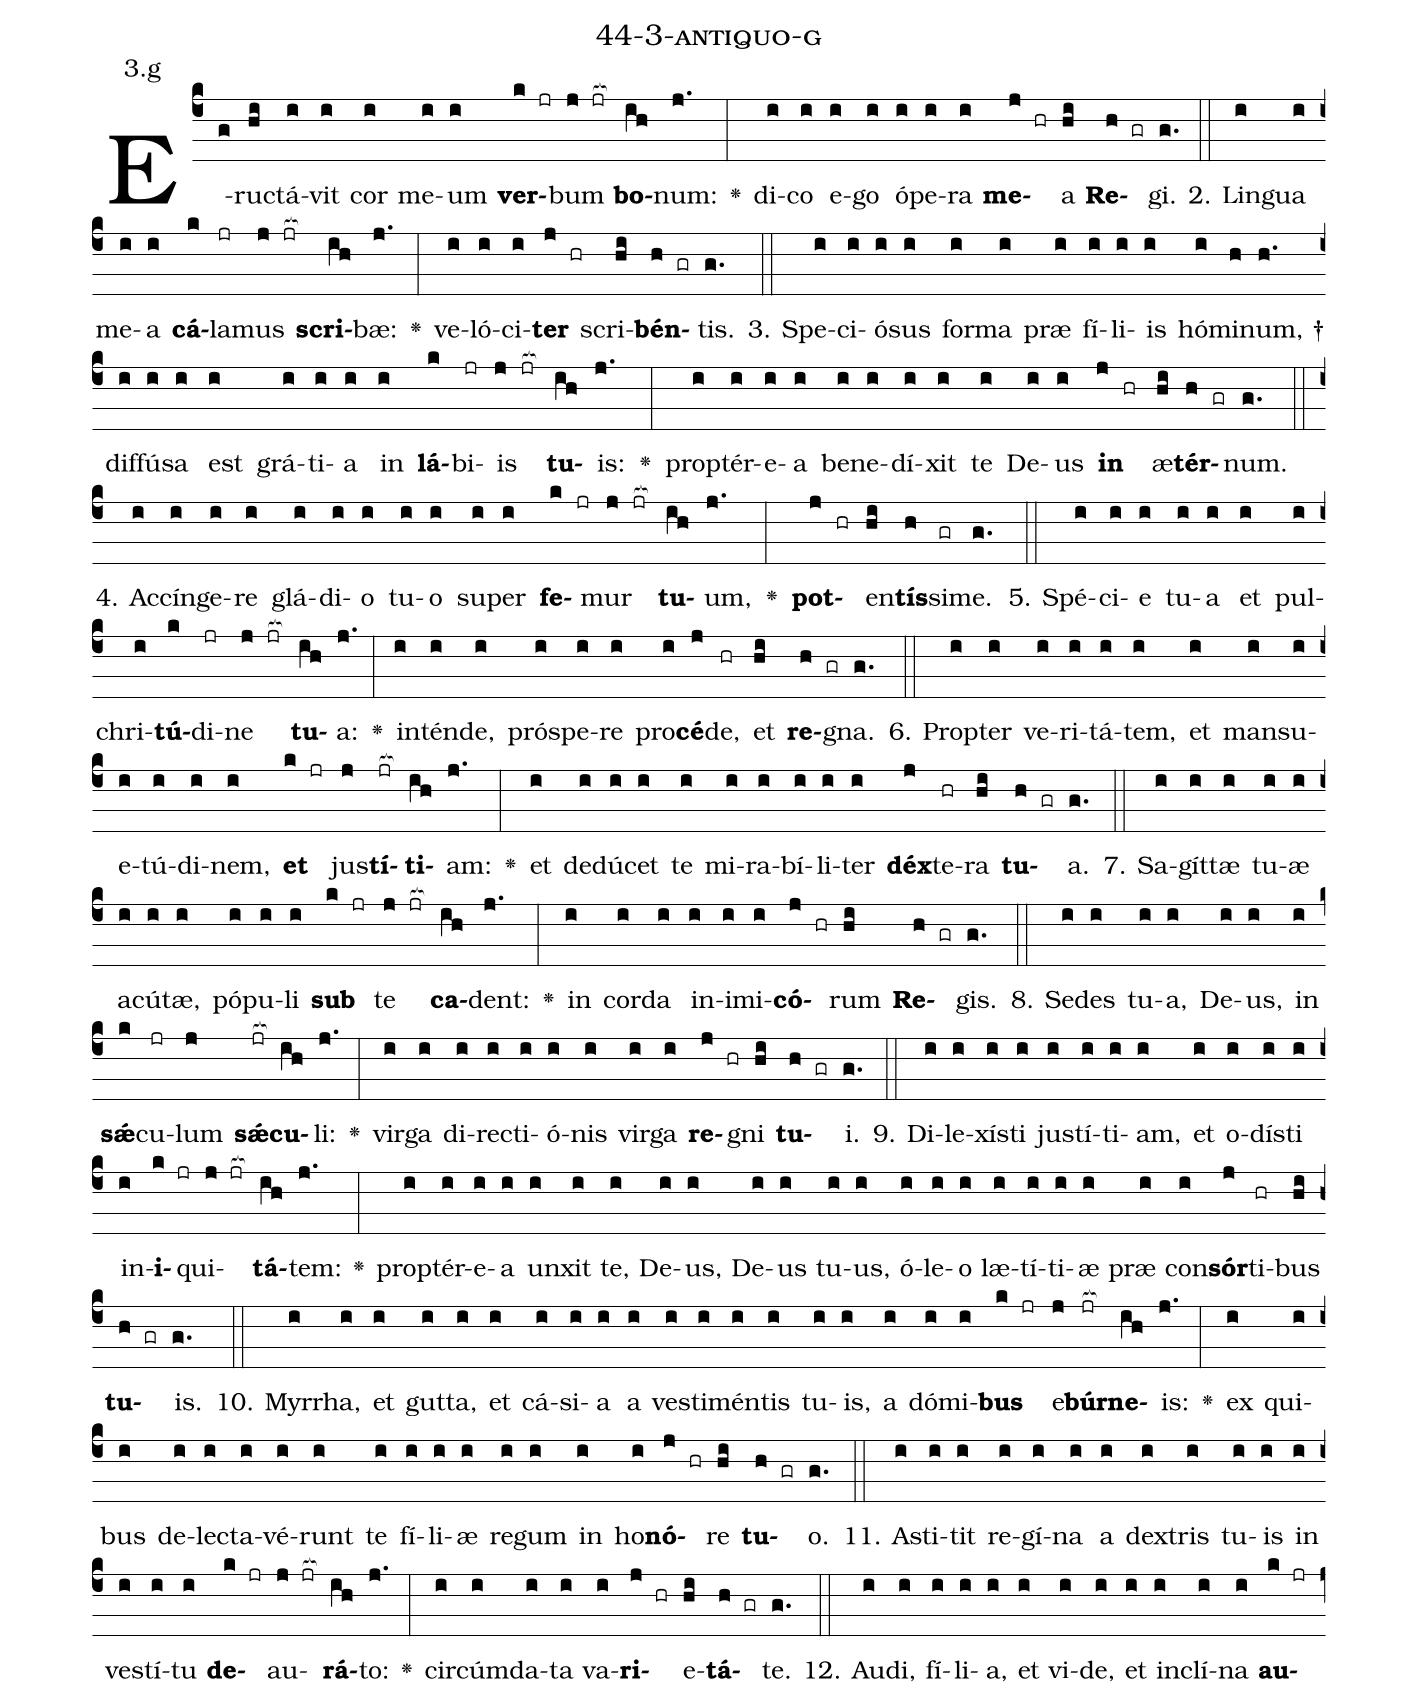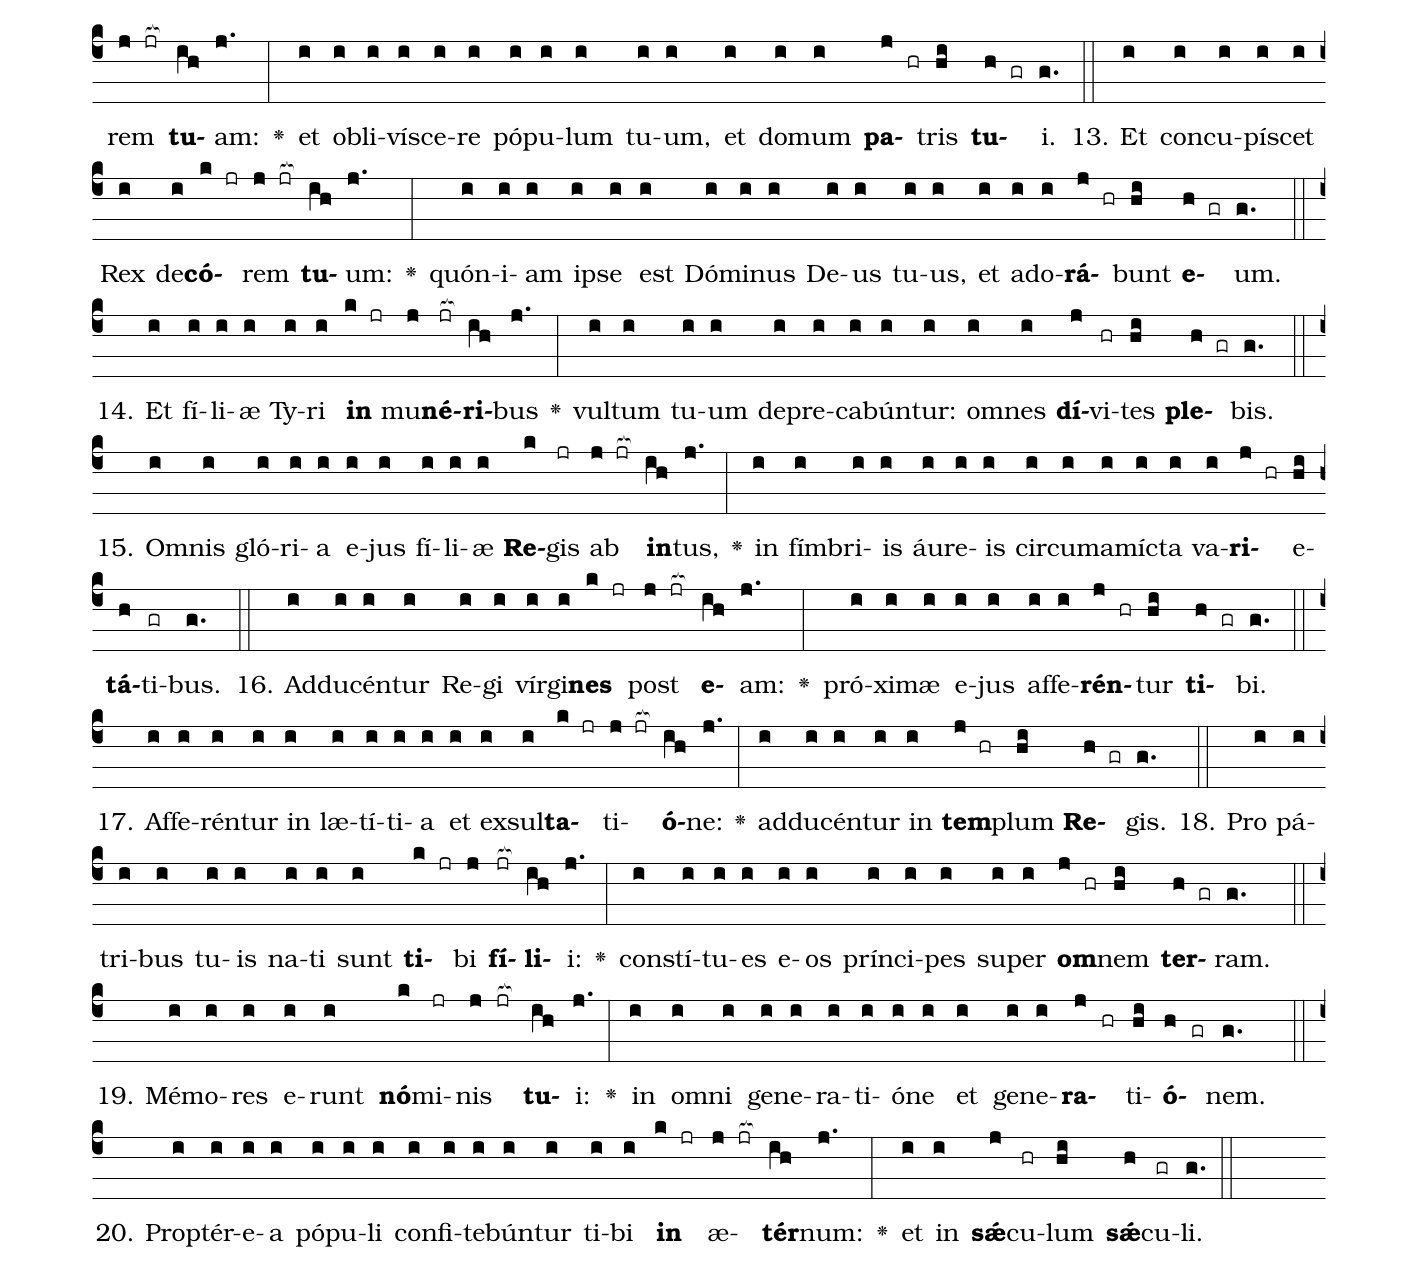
name: 44-3-antiquo-g;
annotation: 3.g;
%%
(c4)E(g)ruc(hi)tá(i)vit(i) cor(i) me(i)um(i) <b>ver</b>(k jr)bum(j jr[ocb:1{]) <b>bo</b>(ih[ocb:0}])num:(j.) <v>\greheightstar</v>(:) di(i)co(i) e(i)go(i) ó(i)pe(i)ra(i) <b>me</b>(j hr)a(hi) <b>Re</b>(h gr)gi.(g.) (::)
2. Lin(i)gua(i) me(i)a(i) <b>cá</b>(k)la(jr)mus(j jr[ocb:1{]) <b>scri</b>(ih[ocb:0}])bæ:(j.) <v>\greheightstar</v>(:) ve(i)ló(i)ci(i)<b>ter</b>(j hr) scri(hi)<b>bén</b>(h gr)tis.(g.) (::)
3. Spe(i)ci(i)ó(i)sus(i) for(i)ma(i) præ(i) fí(i)li(i)is(i) hó(i)mi(h)num, †(h.) dif(i)fú(i)sa(i) est(i) grá(i)ti(i)a(i) in(i) <b>lá</b>(k)bi(jr)is(j jr[ocb:1{]) <b>tu</b>(ih[ocb:0}])is:(j.) <v>\greheightstar</v>(:) prop(i)tér(i)e(i)a(i) be(i)ne(i)dí(i)xit(i) te(i) De(i)us(i) <b>in</b>(j hr) æ(hi)<b>tér</b>(h gr)num.(g.) (::)
4. Ac(i)cín(i)ge(i)re(i) glá(i)di(i)o(i) tu(i)o(i) su(i)per(i) <b>fe</b>(k jr)mur(j jr[ocb:1{]) <b>tu</b>(ih[ocb:0}])um,(j.) <v>\greheightstar</v>(:) <b>pot</b>(j hr)en(hi)<b>tís</b>(h)si(gr)me.(g.) (::)
5. Spé(i)ci(i)e(i) tu(i)a(i) et(i) pul(i)chri(i)<b>tú</b>(k)di(jr)ne(j jr[ocb:1{]) <b>tu</b>(ih[ocb:0}])a:(j.) <v>\greheightstar</v>(:) in(i)tén(i)de,(i) pró(i)spe(i)re(i) pro(i)<b>cé</b>(j)de,(hr) et(hi) <b>re</b>(h gr)gna.(g.) (::)
6. Prop(i)ter(i) ve(i)ri(i)tá(i)tem,(i) et(i) man(i)su(i)e(i)tú(i)di(i)nem,(i) <b>et</b>(k jr) jus(j)<b>tí</b>(jr[ocb:1{])<b>ti</b>(ih[ocb:0}])am:(j.) <v>\greheightstar</v>(:) et(i) de(i)dú(i)cet(i) te(i) mi(i)ra(i)bí(i)li(i)ter(i) <b>déx</b>(j)te(hr)ra(hi) <b>tu</b>(h gr)a.(g.) (::)
7. Sa(i)gít(i)tæ(i) tu(i)æ(i) a(i)cú(i)tæ,(i) pó(i)pu(i)li(i) <b>sub</b>(k jr) te(j jr[ocb:1{]) <b>ca</b>(ih[ocb:0}])dent:(j.) <v>\greheightstar</v>(:) in(i) cor(i)da(i) in(i)i(i)mi(i)<b>có</b>(j hr)rum(hi) <b>Re</b>(h gr)gis.(g.) (::)
8. Se(i)des(i) tu(i)a,(i) De(i)us,(i) in(i) <b>sǽ</b>(k)cu(jr)lum(j) <b>sǽ</b>(jr[ocb:1{])<b>cu</b>(ih[ocb:0}])li:(j.) <v>\greheightstar</v>(:) vir(i)ga(i) di(i)rec(i)ti(i)ó(i)nis(i) vir(i)ga(i) <b>re</b>(j hr)gni(hi) <b>tu</b>(h gr)i.(g.) (::)
9. Di(i)le(i)xís(i)ti(i) jus(i)tí(i)ti(i)am,(i) et(i) o(i)dís(i)ti(i) in(i)<b>i</b>(k jr)qui(j jr[ocb:1{])<b>tá</b>(ih[ocb:0}])tem:(j.) <v>\greheightstar</v>(:) prop(i)tér(i)e(i)a(i) un(i)xit(i) te,(i) De(i)us,(i) De(i)us(i) tu(i)us,(i) ó(i)le(i)o(i) læ(i)tí(i)ti(i)æ(i) præ(i) con(i)<b>sór</b>(j)ti(hr)bus(hi) <b>tu</b>(h gr)is.(g.) (::)
10. Myr(i)rha,(i) et(i) gut(i)ta,(i) et(i) cá(i)si(i)a(i) a(i) ves(i)ti(i)mén(i)tis(i) tu(i)is,(i) a(i) dó(i)mi(i)<b>bus</b>(k jr) e(j)<b>búr</b>(jr[ocb:1{])<b>ne</b>(ih[ocb:0}])is:(j.) <v>\greheightstar</v>(:) ex(i) qui(i)bus(i) de(i)lec(i)ta(i)vé(i)runt(i) te(i) fí(i)li(i)æ(i) re(i)gum(i) in(i) ho(i)<b>nó</b>(j hr)re(hi) <b>tu</b>(h gr)o.(g.) (::)
11. A(i)sti(i)tit(i) re(i)gí(i)na(i) a(i) dex(i)tris(i) tu(i)is(i) in(i) ves(i)tí(i)tu(i) <b>de</b>(k jr)au(j jr[ocb:1{])<b>rá</b>(ih[ocb:0}])to:(j.) <v>\greheightstar</v>(:) cir(i)cúm(i)da(i)ta(i) va(i)<b>ri</b>(j hr)e(hi)<b>tá</b>(h gr)te.(g.) (::)
12. Au(i)di,(i) fí(i)li(i)a,(i) et(i) vi(i)de,(i) et(i) in(i)clí(i)na(i) <b>au</b>(k jr)rem(j jr[ocb:1{]) <b>tu</b>(ih[ocb:0}])am:(j.) <v>\greheightstar</v>(:) et(i) ob(i)li(i)ví(i)sce(i)re(i) pó(i)pu(i)lum(i) tu(i)um,(i) et(i) do(i)mum(i) <b>pa</b>(j hr)tris(hi) <b>tu</b>(h gr)i.(g.) (::)
13. Et(i) con(i)cu(i)pí(i)scet(i) Rex(i) de(i)<b>có</b>(k jr)rem(j jr[ocb:1{]) <b>tu</b>(ih[ocb:0}])um:(j.) <v>\greheightstar</v>(:) quón(i)i(i)am(i) ip(i)se(i) est(i) Dó(i)mi(i)nus(i) De(i)us(i) tu(i)us,(i) et(i) ad(i)o(i)<b>rá</b>(j hr)bunt(hi) <b>e</b>(h gr)um.(g.) (::)
14. Et(i) fí(i)li(i)æ(i) Ty(i)ri(i) <b>in</b>(k jr) mu(j)<b>né</b>(jr[ocb:1{])<b>ri</b>(ih[ocb:0}])bus(j.) <v>\greheightstar</v>(:) vul(i)tum(i) tu(i)um(i) de(i)pre(i)ca(i)bún(i)tur:(i) om(i)nes(i) <b>dí</b>(j)vi(hr)tes(hi) <b>ple</b>(h gr)bis.(g.) (::)
15. Om(i)nis(i) gló(i)ri(i)a(i) e(i)jus(i) fí(i)li(i)æ(i) <b>Re</b>(k)gis(jr) ab(j jr[ocb:1{]) <b>in</b>(ih[ocb:0}])tus,(j.) <v>\greheightstar</v>(:) in(i) fím(i)bri(i)is(i) áu(i)re(i)is(i) cir(i)cum(i)a(i)míc(i)ta(i) va(i)<b>ri</b>(j hr)e(hi)<b>tá</b>(h)ti(gr)bus.(g.) (::)
16. Ad(i)du(i)cén(i)tur(i) Re(i)gi(i) vír(i)gi(i)<b>nes</b>(k jr) post(j jr[ocb:1{]) <b>e</b>(ih[ocb:0}])am:(j.) <v>\greheightstar</v>(:) pró(i)xi(i)mæ(i) e(i)jus(i) af(i)fe(i)<b>rén</b>(j hr)tur(hi) <b>ti</b>(h gr)bi.(g.) (::)
17. Af(i)fe(i)rén(i)tur(i) in(i) læ(i)tí(i)ti(i)a(i) et(i) ex(i)sul(i)<b>ta</b>(k jr)ti(j jr[ocb:1{])<b>ó</b>(ih[ocb:0}])ne:(j.) <v>\greheightstar</v>(:) ad(i)du(i)cén(i)tur(i) in(i) <b>tem</b>(j hr)plum(hi) <b>Re</b>(h gr)gis.(g.) (::)
18. Pro(i) pá(i)tri(i)bus(i) tu(i)is(i) na(i)ti(i) sunt(i) <b>ti</b>(k jr)bi(j) <b>fí</b>(jr[ocb:1{])<b>li</b>(ih[ocb:0}])i:(j.) <v>\greheightstar</v>(:) con(i)stí(i)tu(i)es(i) e(i)os(i) prín(i)ci(i)pes(i) su(i)per(i) <b>om</b>(j hr)nem(hi) <b>ter</b>(h gr)ram.(g.) (::)
19. Mé(i)mo(i)res(i) e(i)runt(i) <b>nó</b>(k)mi(jr)nis(j jr[ocb:1{]) <b>tu</b>(ih[ocb:0}])i:(j.) <v>\greheightstar</v>(:) in(i) om(i)ni(i) ge(i)ne(i)ra(i)ti(i)ó(i)ne(i) et(i) ge(i)ne(i)<b>ra</b>(j hr)ti(hi)<b>ó</b>(h gr)nem.(g.) (::)
20. Prop(i)tér(i)e(i)a(i) pó(i)pu(i)li(i) con(i)fi(i)te(i)bún(i)tur(i) ti(i)bi(i) <b>in</b>(k jr) æ(j jr[ocb:1{])<b>tér</b>(ih[ocb:0}])num:(j.) <v>\greheightstar</v>(:) et(i) in(i) <b>sǽ</b>(j)cu(hr)lum(hi) <b>sǽ</b>(h)cu(gr)li.(g.) (::)
